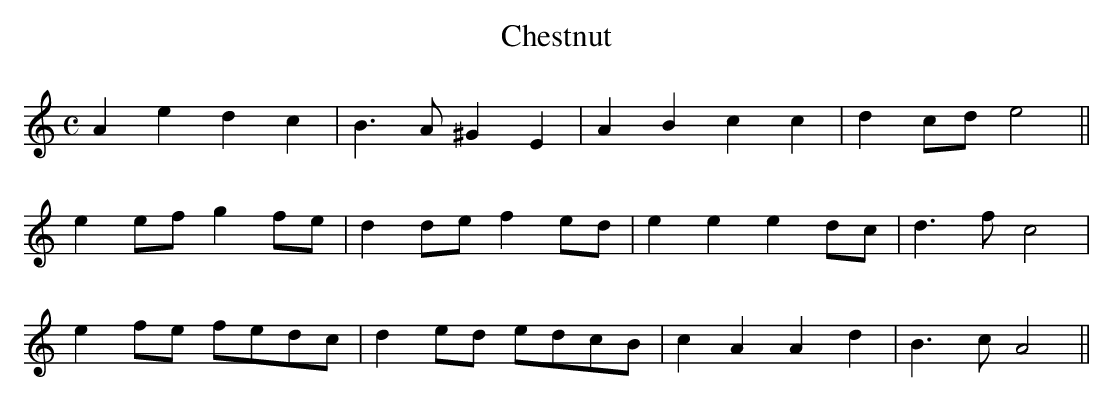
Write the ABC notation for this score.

X:1
T:Chestnut
L:1/8
M:C
K:Amin
A2 e2 d2 c2|B3A ^G2 E2|A2 B2 c2 c2|d2 cd e4||
e2 ef g2 fe|d2 de f2 ed|e2 e2 e2 dc|d3f c4|
e2 fe fedc|d2 ed edcB|c2 A2 A2 d2|B3c A4||
